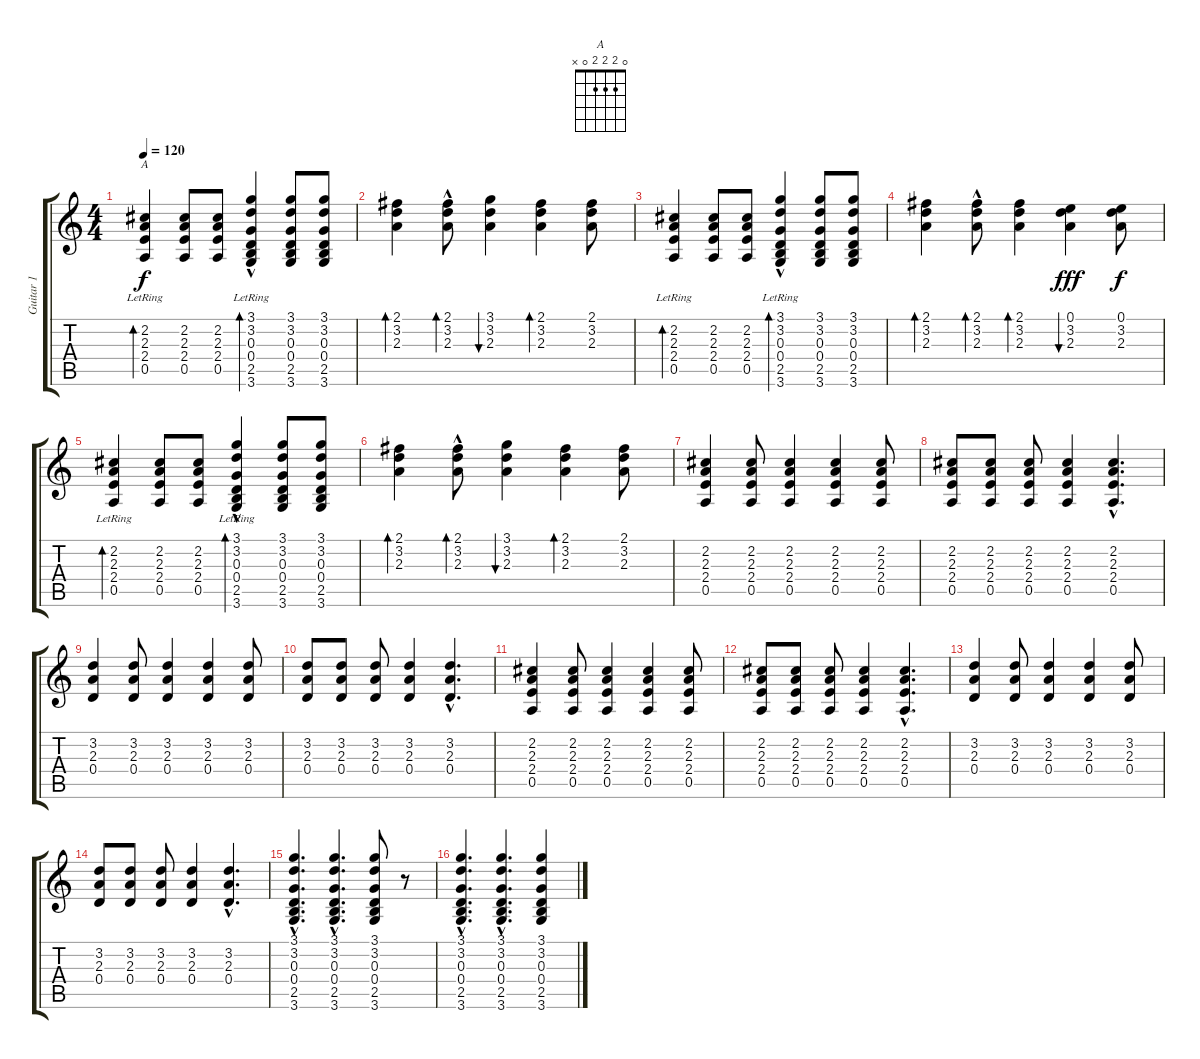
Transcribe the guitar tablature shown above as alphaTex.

\track ("Guitar 1  Vedder" "Guitar 1  ") {instrument electricguitarjazz}
\staff {score tabs}
\tuning (E4 B3 G3 D3 A2 E2) {hide}
\chord ("A" 0 2 2 2 0 x)
\ts (4 4)
\tempo 120
\clef g2
\ks c
(2.2{lr} 2.3{lr} 2.4{lr} 0.5{lr}).4{bd 30 ch "A" dy f} (2.2 2.3 2.4 0.5).8 (2.2 2.3 2.4 0.5).8 (3.1{lr} 3.2{lr} 0.3{lr} 0.4{hac lr} 2.5{lr} 3.6{lr}).4{bd 30} (3.1 3.2 0.3 0.4 2.5 3.6).8 (3.1 3.2 0.3 0.4 2.5 3.6).8 |
(2.1 3.2 2.3).4{bd 60} (2.1 3.2{hac} 2.3).8{bd 30} (3.1 3.2 2.3).4{bu 30} (2.1 3.2 2.3).4{bd 60} (2.1 3.2 2.3).8 |
(2.2{lr} 2.3{lr} 2.4{lr} 0.5{lr}).4{bd 30} (2.2 2.3 2.4 0.5).8 (2.2 2.3 2.4 0.5).8 (3.1{lr} 3.2{lr} 0.3{lr} 0.4{hac lr} 2.5{lr} 3.6{lr}).4{bd 30} (3.1 3.2 0.3 0.4 2.5 3.6).8 (3.1 3.2 0.3 0.4 2.5 3.6).8 |
(2.1 3.2 2.3).4{bd 60} (2.1 3.2{hac} 2.3).8{bd 30} (2.1 3.2 2.3).4{bd 30} (0.1 3.2 2.3).4{bu 30 dy fff} (0.1 3.2 2.3).8{dy f} |
(2.2{lr} 2.3{lr} 2.4{lr} 0.5{lr}).4{bd 30} (2.2 2.3 2.4 0.5).8 (2.2 2.3 2.4 0.5).8 (3.1{lr} 3.2{lr} 0.3{lr} 0.4{hac lr} 2.5{lr} 3.6{lr}).4{bd 30} (3.1 3.2 0.3 0.4 2.5 3.6).8 (3.1 3.2 0.3 0.4 2.5 3.6).8 |
(2.1 3.2 2.3).4{bd 60} (2.1 3.2{hac} 2.3).8{bd 30} (3.1 3.2 2.3).4{bu 30} (2.1 3.2 2.3).4{bd 60} (2.1 3.2 2.3).8 |
(2.2 2.3 2.4 0.5).4 (2.2 2.3 2.4 0.5).8 (2.2 2.3 2.4 0.5).4 (2.2 2.3 2.4 0.5).4 (2.2 2.3 2.4 0.5).8 |
(2.2 2.3 2.4 0.5).8 (2.2 2.3 2.4 0.5).8 (2.2 2.3 2.4 0.5).8 (2.2 2.3 2.4 0.5).4 (2.2{hac} 2.3{hac} 2.4{hac} 0.5{hac}).4{d} |
(3.2 2.3 0.4).4 (3.2 2.3 0.4).8 (3.2 2.3 0.4).4 (3.2 2.3 0.4).4 (3.2 2.3 0.4).8 |
(3.2 2.3 0.4).8 (3.2 2.3 0.4).8 (3.2 2.3 0.4).8 (3.2 2.3 0.4).4 (3.2{hac} 2.3{hac} 0.4{hac}).4{d} |
(2.2 2.3 2.4 0.5).4 (2.2 2.3 2.4 0.5).8 (2.2 2.3 2.4 0.5).4 (2.2 2.3 2.4 0.5).4 (2.2 2.3 2.4 0.5).8 |
(2.2 2.3 2.4 0.5).8 (2.2 2.3 2.4 0.5).8 (2.2 2.3 2.4 0.5).8 (2.2 2.3 2.4 0.5).4 (2.2{hac} 2.3{hac} 2.4{hac} 0.5{hac}).4{d} |
(3.2 2.3 0.4).4 (3.2 2.3 0.4).8 (3.2 2.3 0.4).4 (3.2 2.3 0.4).4 (3.2 2.3 0.4).8 |
(3.2 2.3 0.4).8 (3.2 2.3 0.4).8 (3.2 2.3 0.4).8 (3.2 2.3 0.4).4 (3.2{hac} 2.3{hac} 0.4{hac}).4{d} |
(3.1{hac} 3.2{hac} 0.3{hac} 0.4{hac} 2.5{hac} 3.6{hac}).4{d} (3.1{hac} 3.2{hac} 0.3{hac} 0.4{hac} 2.5{hac} 3.6{hac}).4{d} (3.1 3.2 0.3 0.4 2.5 3.6).8 r.8 |
(3.1{hac} 3.2{hac} 0.3{hac} 0.4{hac} 2.5{hac} 3.6{hac}).4{d} (3.1{hac} 3.2{hac} 0.3{hac} 0.4{hac} 2.5{hac} 3.6{hac}).4{d} (3.1 3.2 0.3 0.4 2.5 3.6).4
